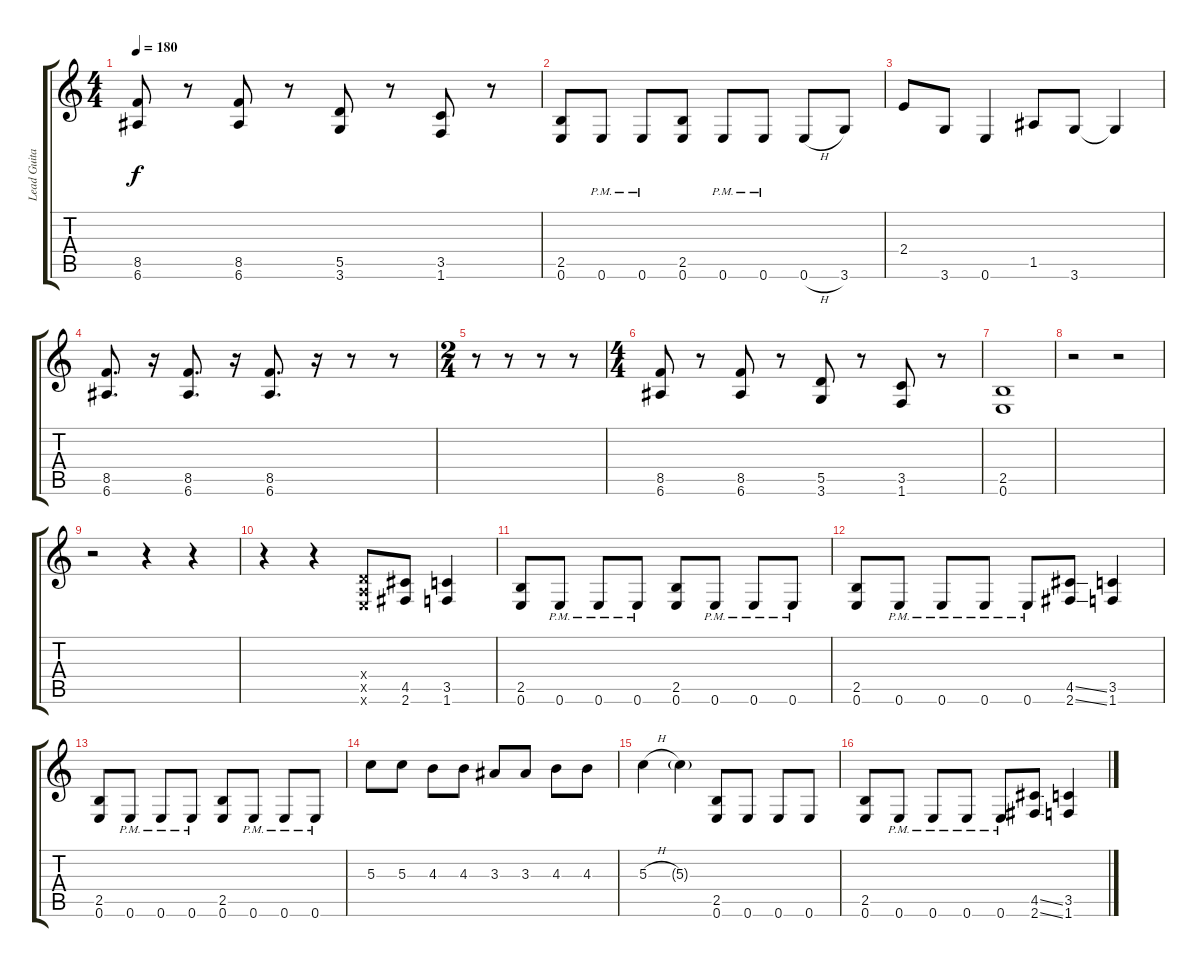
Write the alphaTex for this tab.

\track ("Lead Guitar" "Lead Guita") {instrument distortionguitar}
\staff {score tabs}
\tuning (E4 B3 G3 D3 A2 E2) {hide}
\ts (4 4)
\tempo 180
\clef g2
\ks c
(8.5 6.6).8{dy f} r.8 (8.5 6.6).8 r.8 (5.5 3.6).8 r.8 (3.5 1.6).8 r.8 |
(2.5 0.6).8 0.6{pm}.8 0.6{pm}.8 (2.5 0.6).8 0.6{pm}.8 0.6{pm}.8 0.6{h}.8 3.6.8 |
2.4.8 3.6.8 0.6.4 1.5.8 3.6.8 3.6{t}.4 |
(8.5 6.6).8{d} r.16 (8.5 6.6).8{d} r.16 (8.5 6.6).8{d} r.16 r.8 r.8 |
\ts (2 4)
r.8 r.8 r.8 r.8 |
\ts (4 4)
(8.5 6.6).8 r.8 (8.5 6.6).8 r.8 (5.5 3.6).8 r.8 (3.5 1.6).8 r.8 |
(2.5 0.6).1 |
r.2 r.2 |
r.2 r.4 r.4 |
r.4 r.4 (0.4{x} 0.5{x} 0.6{x}).8 (4.5 2.6).8 (3.5 1.6).4 |
(2.5 0.6).8 0.6{pm}.8 0.6{pm}.8 0.6{pm}.8 (2.5 0.6).8 0.6{pm}.8 0.6{pm}.8 0.6{pm}.8 |
(2.5 0.6).8 0.6{pm}.8 0.6{pm}.8 0.6{pm}.8 0.6{pm}.8 (4.5{ss} 2.6{ss}).8 (3.5 1.6).4 |
(2.5 0.6).8 0.6{pm}.8 0.6{pm}.8 0.6{pm}.8 (2.5 0.6).8 0.6{pm}.8 0.6{pm}.8 0.6{pm}.8 |
5.3.8 5.3.8 4.3.8 4.3.8 3.3.8 3.3.8 4.3.8 4.3.8 |
5.3{h}.4 5.3{g}.4 (2.5 0.6).8 0.6.8 0.6.8 0.6.8 |
(2.5 0.6).8 0.6{pm}.8 0.6{pm}.8 0.6{pm}.8 0.6{pm}.8 (4.5{ss} 2.6{ss}).8 (3.5 1.6).4
